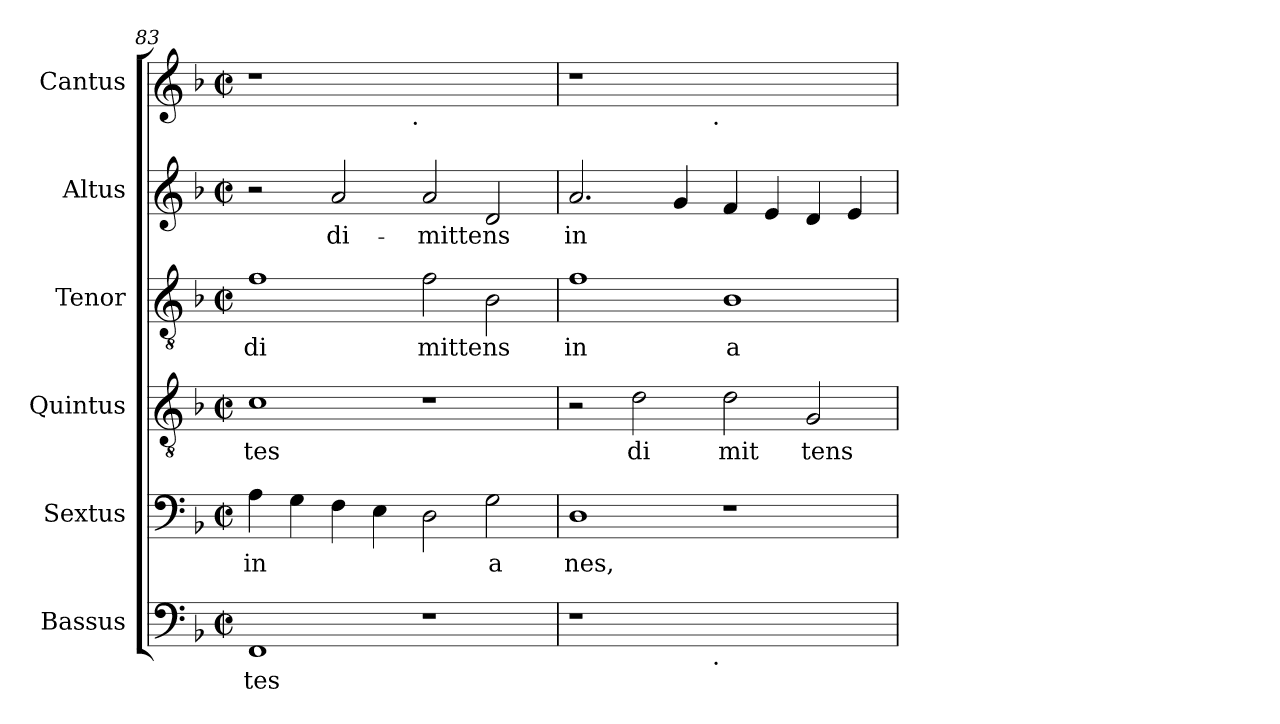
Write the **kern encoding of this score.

**kern	**text	**kern	**text	**kern	**text	**kern	**text	**kern	**text	**kern
*part6	*part6	*part5	*part5	*part4	*part4	*part3	*part3	*part2	*part2	*part1
*staff6	*staff6	*staff5	*staff5	*staff4	*staff4	*staff3	*staff3	*staff2	*staff2	*staff1
*I"Bassus	*	*I"Sextus	*	*I"Quintus	*	*I"Tenor	*	*I"Altus	*	*I"Cantus
*clefF4	*	*clefF4	*	*clefGv2	*	*clefGv2	*	*clefG2	*	*clefG2
*k[b-]	*	*k[b-]	*	*k[b-]	*	*k[b-]	*	*k[b-]	*	*k[b-]
*F:	*	*F:	*	*F:	*	*F:	*	*F:	*	*F:
*M2/2	*	*M2/2	*	*M2/2	*	*M2/2	*	*M2/2	*	*M2/2
*met(c|)	*	*met(c|)	*	*met(c|)	*	*met(c|)	*	*met(c|)	*	*met(c|)
=83	=83	=83	=83	=83	=83	=83	=83	=83	=83	=83
!	!LO:LY:b:cj	!	!LO:LY:b:cj	!	!LO:LY:b:cj	!	!LO:LY:b:cj	!	!	!
*	*	*	*	*	*	*	*	*	*	*^
1FF	-tes	4A\	in	1c	tes	1f	di	2r	.	1r	2ryy
!	!	!	!LO:LY:b:cj	!	!	!	!	!	!	!	!
.	.	4G\	.	.	.	.	.	.	.	.	.
!	!	!	!LO:LY:b:cj	!	!	!	!	!	!LO:LY:b:cj	!	!
.	.	4F\	.	.	.	.	.	2a/	di-	.	4...ryy
!	!	!	!LO:LY:b:cj	!	!	!	!	!	!	!	!
.	.	4E\	.	.	.	.	.	.	.	.	.
!	!	!	!	!	!	!	!	!	!	!	!LO:TX:b:t=.
.	.	.	.	.	.	.	.	.	.	.	1ryy
!	!	!	!LO:LY:b:cj	!	!	!	!LO:LY:b:cj	!	!LO:LY:b:cj	!	!
1r	.	2D\	.	1r	.	2f\	mittens	2a/	-mittens	1ryy	.
!	!	!	!LO:LY:b:cj	!	!	!	!LO:LY:b:cj	!	!LO:LY:b:cj	!	!
.	.	2G\	a	.	.	2B-\	.	2d/	.	.	.
.	.	.	.	.	.	.	.	.	.	.	32ryy
=84	=84	=84	=84	=84	=84	=84	=84	=84	=84	=84	=84
!	!	!	!LO:LY:b:cj	!	!	!	!LO:LY:b:cj	!	!LO:LY:b:cj	!	!
*^	*	*	*	*	*	*	*	*	*	*	*
1r	2ryy	.	1D	nes,	2r	.	1f	in	2.a/	in-	1r	2ryy
!	!	!	!	!	!	!LO:LY:b:cj	!	!	!	!	!	!
.	4...ryy	.	.	.	2d\	di	.	.	.	.	.	4...ryy
!	!	!	!	!	!	!	!	!	!	!LO:LY:b:cj	!	!
.	.	.	.	.	.	.	.	.	4g/	--	.	.
!	!	!	!	!	!	!	!	!	!	!	!	!LO:TX:b:t=.
!	!LO:TX:b:t=.	!	!	!	!	!	!	!	!	!	!	!
.	1ryy	.	.	.	.	.	.	.	.	.	.	1ryy
!	!	!	!	!	!	!LO:LY:b:cj	!	!LO:LY:b:cj	!	!LO:LY:b:cj	!	!
1ryy	.	.	1r	.	2d\	mit	1B-	a	4f/	--	1ryy	.
!	!	!	!	!	!	!	!	!	!	!LO:LY:b:cj	!	!
.	.	.	.	.	.	.	.	.	4e/	--	.	.
!	!	!	!	!	!	!LO:LY:b:cj	!	!	!	!LO:LY:b:cj	!	!
.	.	.	.	.	2G/	tens	.	.	4d/	--	.	.
!	!	!	!	!	!	!	!	!	!	!LO:LY:b:cj	!	!
.	.	.	.	.	.	.	.	.	4e/	--	.	.
.	32ryy	.	.	.	.	.	.	.	.	.	.	32ryy
*v	*v	*	*	*	*	*	*	*	*	*	*v	*v
=	=	=	=	=	=	=	=	=	=	=
*-	*-	*-	*-	*-	*-	*-	*-	*-	*-	*-
